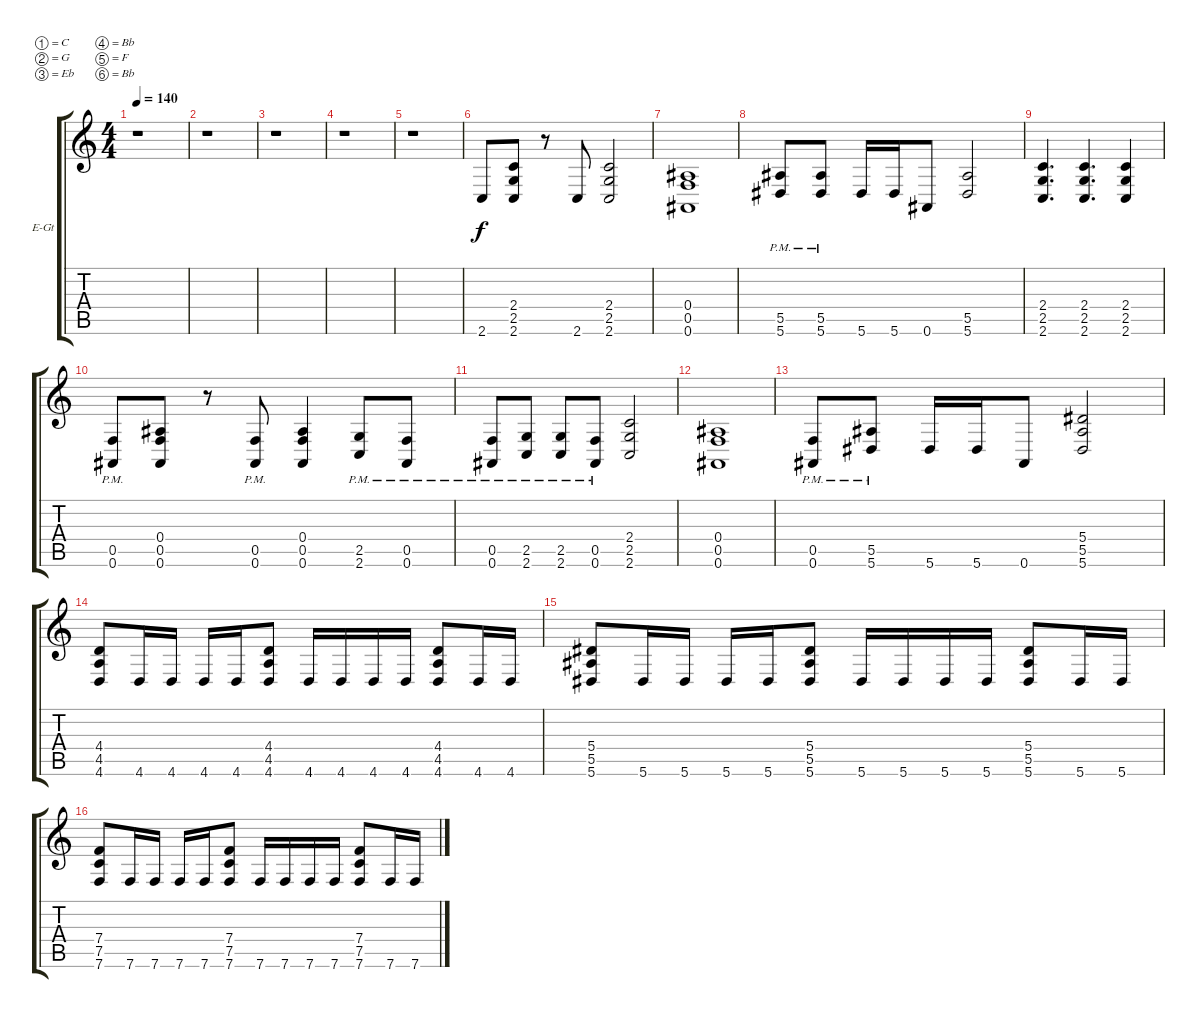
\bracketExtendMode groupsimilarinstruments
\firstSystemTrackNameOrientation horizontal
\otherSystemsTrackNameOrientation horizontal
\track ("Овердрайв" "E-Gt") {instrument distortionguitar}
\staff {score tabs}
\tuning (C4 G3 Eb3 Bb2 F2 Bb1)
\ts (4 4)
\tempo 140
\clef g2
\ks c
r.1{dy f} |
r.1 |
r.1 |
r.1 |
r.1 |
2.6.8 (2.4 2.5 2.6).8 r.8 2.6.8 (2.4 2.5 2.6).2 |
(0.4 0.5 0.6).1 |
(5.5{pm} 5.6).8 (5.5{pm} 5.6).8 5.6.16 5.6.16 0.6.8 (5.5 5.6).2 |
(2.4 2.5 2.6).4{d} (2.4 2.5 2.6).4{d} (2.4 2.5 2.6).4 |
(0.5{pm} 0.6).8 (0.4 0.5 0.6).8 r.8 (0.5{pm} 0.6).8 (0.4 0.5 0.6).4 (2.5{pm} 2.6).8 (0.5{pm} 0.6).8 |
(0.5{pm} 0.6).8 (2.5{pm} 2.6).8 (2.5{pm} 2.6).8 (0.5{pm} 0.6).8 (2.4 2.5 2.6).2 |
(0.4 0.5 0.6).1 |
(0.5{pm} 0.6).8 (5.5{pm} 5.6).8 5.6.16 5.6.16 0.6.8 (5.4 5.5 5.6).2 |
(4.4 4.5 4.6).8 4.6.16 4.6.16 4.6.16 4.6.16 (4.4 4.5 4.6).8 4.6.16 4.6.16 4.6.16 4.6.16 (4.4 4.5 4.6).8 4.6.16 4.6.16 |
(5.4 5.5 5.6).8 5.6.16 5.6.16 5.6.16 5.6.16 (5.4 5.5 5.6).8 5.6.16 5.6.16 5.6.16 5.6.16 (5.4 5.5 5.6).8 5.6.16 5.6.16 |
(7.4 7.5 7.6).8 7.6.16 7.6.16 7.6.16 7.6.16 (7.4 7.5 7.6).8 7.6.16 7.6.16 7.6.16 7.6.16 (7.4 7.5 7.6).8 7.6.16 7.6.16
